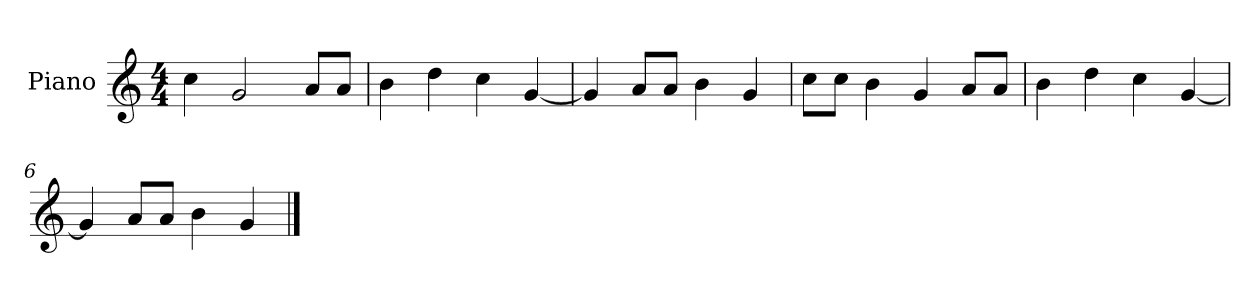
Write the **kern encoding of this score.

**kern
*part1
*staff1
*I"Piano
*I'P-no
*clefG2
*k[]
*M4/4
*MM90
=1
4cc\
2g/
8a/L
8a/J
=2
4b\
4dd\
4cc\
[4g/
=3
4g/]
8a/L
8a/J
4b\
4g/
=4
8cc\L
8cc\J
4b\
4g/
8a/L
8a/J
=5
4b\
4dd\
4cc\
[4g/
=6
4g/]
8a/L
8a/J
4b\
4g/
==
*-
